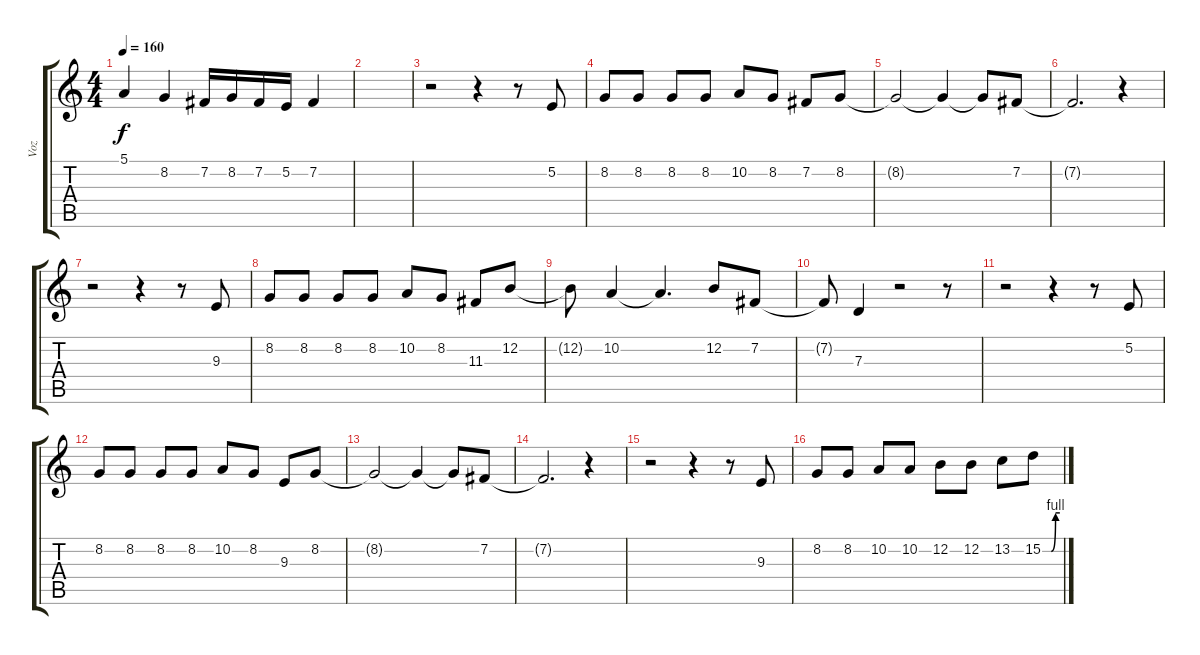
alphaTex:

\track ("Voz" "Voz") {instrument fx5brightness}
\staff {score tabs}
\tuning (E4 B3 G3 D3 A2 E2) {hide}
\ts (4 4)
\tempo 160
\clef g2
\ks c
5.1.4{dy f} 8.2.4 7.2.16 8.2.16 7.2.16 5.2.16 7.2.4 |
|
r.2 r.4 r.8 5.2.8 |
8.2.8 8.2.8 8.2.8 8.2.8 10.2.8 8.2.8 7.2.8 8.2.8 |
8.2{t}.2 8.2{t}.4 8.2{t}.8 7.2.8 |
7.2{t}.2{d} r.4 |
r.2 r.4 r.8 9.3.8 |
8.2.8 8.2.8 8.2.8 8.2.8 10.2.8 8.2.8 11.3.8 12.2.8 |
12.2{t}.8 10.2.4 10.2{t}.4{d} 12.2.8 7.2.8 |
7.2{t}.8 7.3.4 r.2 r.8 |
r.2 r.4 r.8 5.2.8 |
8.2.8 8.2.8 8.2.8 8.2.8 10.2.8 8.2.8 9.3.8 8.2.8 |
8.2{t}.2 8.2{t}.4 8.2{t}.8 7.2.8 |
7.2{t}.2{d} r.4 |
r.2 r.4 r.8 9.3.8 |
8.2.8 8.2.8 10.2.8 10.2.8 12.2.8 12.2.8 13.2.8 15.2{be (custom 0 0 30 0 45 4 60 4)}.8
